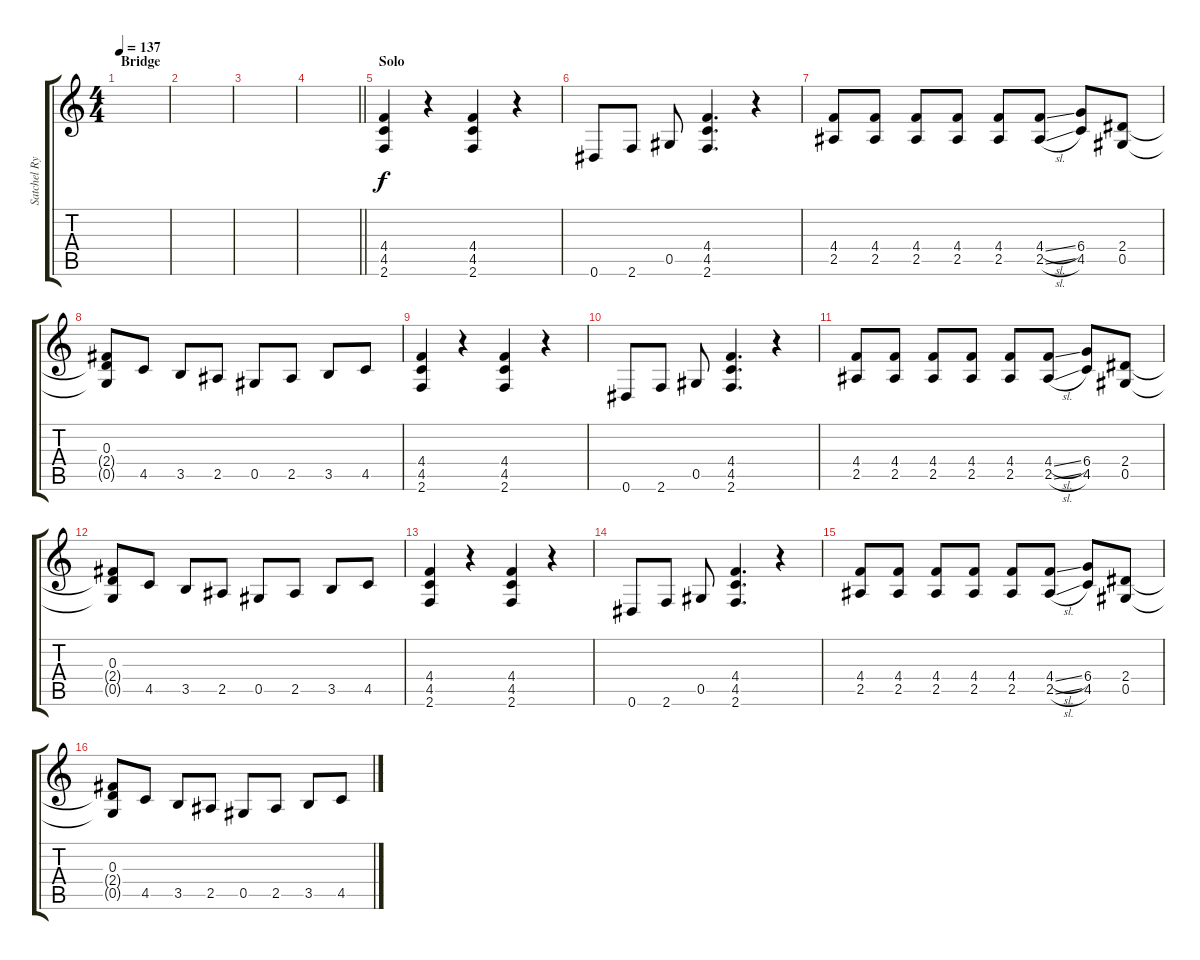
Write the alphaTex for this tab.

\track ("Satchel Rythym" "Satchel Ry") {instrument distortionguitar}
\staff {score tabs}
\tuning (Eb4 Bb3 Gb3 Db3 Ab2 Eb2) {hide}
\ts (4 4)
\section ("" "Bridge")
\tempo 137
\clef g2
\ks c
|
|
|
\barLineRight lightlight
|
\section ("" "Solo")
(4.4 4.5 2.6).4 r.4 (4.4 4.5 2.6).4 r.4 |
0.6.8 2.6.8 0.5.8 (4.4 4.5 2.6).4{d} r.4 |
(4.4 2.5).8 (4.4 2.5).8 (4.4 2.5).8 (4.4 2.5).8 (4.4 2.5).8 (4.4{sl} 2.5{sl}).8 (6.4 4.5).8 (2.4 0.5).8 |
(0.3 2.4{t} 0.5{t}).8 4.5.8 3.5.8 2.5.8 0.5.8 2.5.8 3.5.8 4.5.8 |
(4.4 4.5 2.6).4 r.4 (4.4 4.5 2.6).4 r.4 |
0.6.8 2.6.8 0.5.8 (4.4 4.5 2.6).4{d} r.4 |
(4.4 2.5).8 (4.4 2.5).8 (4.4 2.5).8 (4.4 2.5).8 (4.4 2.5).8 (4.4{sl} 2.5{sl}).8 (6.4 4.5).8 (2.4 0.5).8 |
(0.3 2.4{t} 0.5{t}).8 4.5.8 3.5.8 2.5.8 0.5.8 2.5.8 3.5.8 4.5.8 |
(4.4 4.5 2.6).4 r.4 (4.4 4.5 2.6).4 r.4 |
0.6.8 2.6.8 0.5.8 (4.4 4.5 2.6).4{d} r.4 |
(4.4 2.5).8 (4.4 2.5).8 (4.4 2.5).8 (4.4 2.5).8 (4.4 2.5).8 (4.4{sl} 2.5{sl}).8 (6.4 4.5).8 (2.4 0.5).8 |
(0.3 2.4{t} 0.5{t}).8 4.5.8 3.5.8 2.5.8 0.5.8 2.5.8 3.5.8 4.5.8
